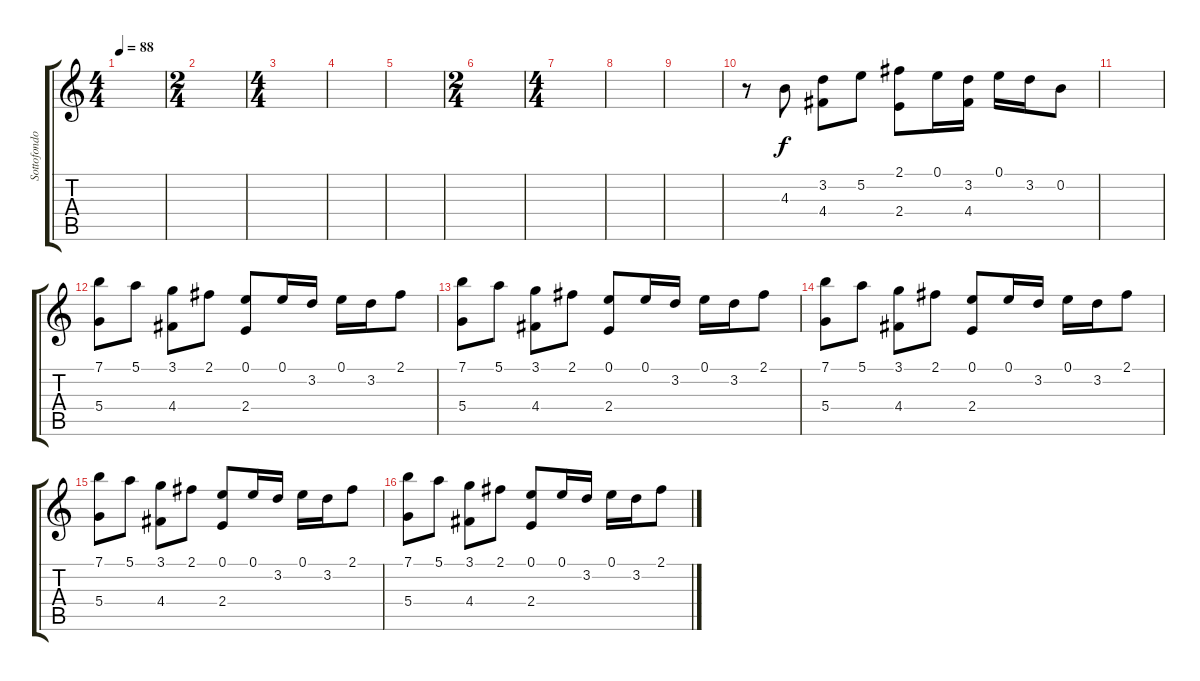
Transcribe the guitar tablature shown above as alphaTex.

\track ("Sottofondo solista" "Sottofondo") {instrument acousticguitarsteel}
\staff {score tabs}
\tuning (E4 B3 G3 D3 A2 E2) {hide}
\ts (4 4)
\tempo 88
\clef g2
\ks c
|
\ts (2 4)
|
\ts (4 4)
|
|
|
\ts (2 4)
|
\ts (4 4)
|
|
|
r.8 4.3.8 (3.2 4.4).8 5.2.8 (2.1 2.4).8 0.1.16 (3.2 4.4).16 0.1.16 3.2.16 0.2.8 |
|
(7.1 5.4).8 5.1.8 (3.1 4.4).8 2.1.8 (0.1 2.4).8 0.1.16 3.2.16 0.1.16 3.2.16 2.1.8 |
(7.1 5.4).8 5.1.8 (3.1 4.4).8 2.1.8 (0.1 2.4).8 0.1.16 3.2.16 0.1.16 3.2.16 2.1.8 |
(7.1 5.4).8 5.1.8 (3.1 4.4).8 2.1.8 (0.1 2.4).8 0.1.16 3.2.16 0.1.16 3.2.16 2.1.8 |
(7.1 5.4).8 5.1.8 (3.1 4.4).8 2.1.8 (0.1 2.4).8 0.1.16 3.2.16 0.1.16 3.2.16 2.1.8 |
(7.1 5.4).8 5.1.8 (3.1 4.4).8 2.1.8 (0.1 2.4).8 0.1.16 3.2.16 0.1.16 3.2.16 2.1.8
